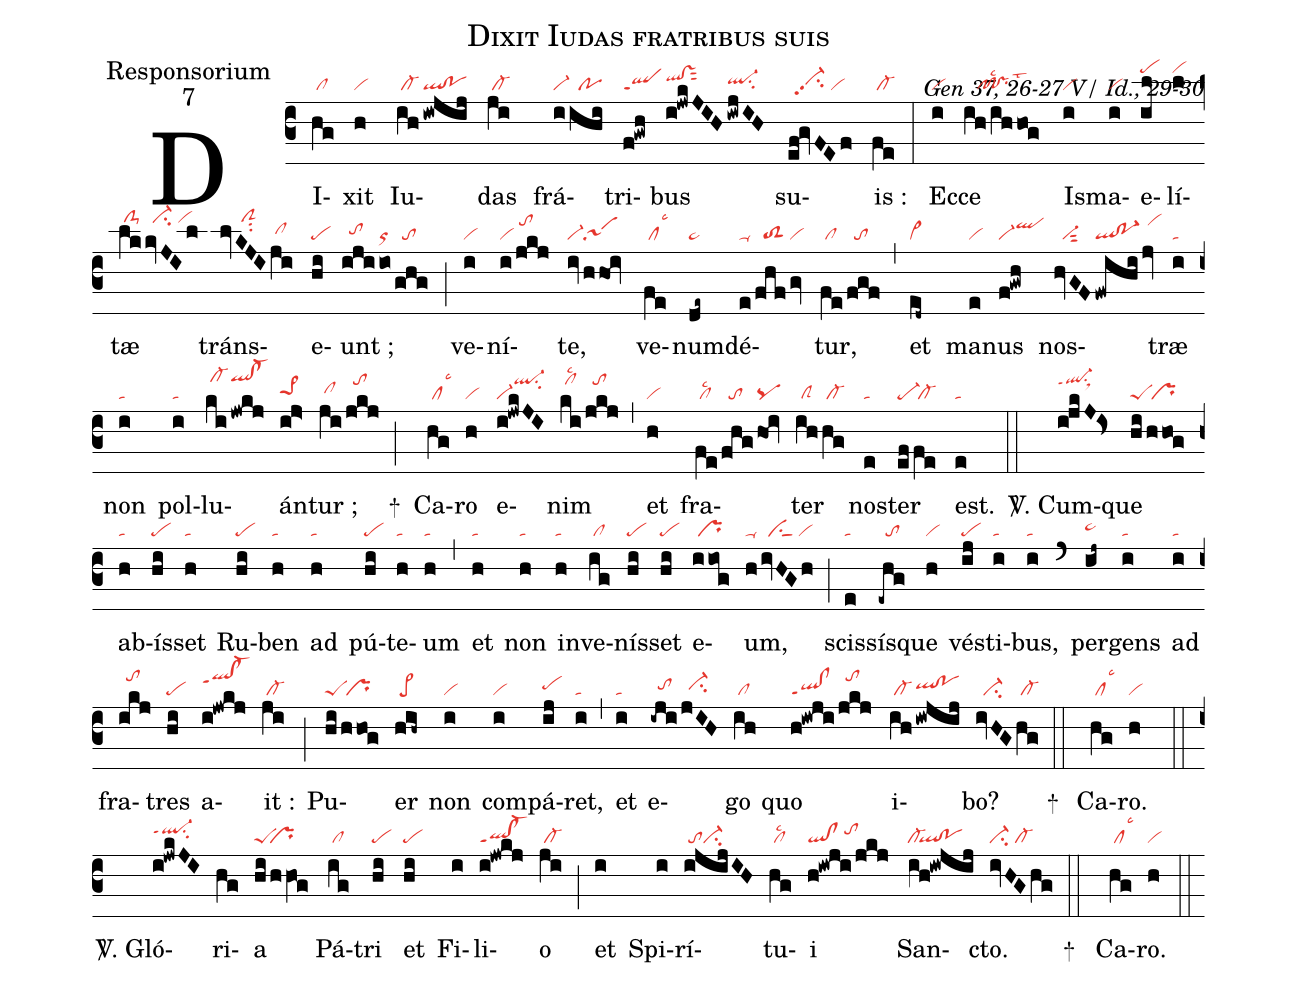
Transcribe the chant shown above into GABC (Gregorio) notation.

name:Dixit Iudas fratribus suis;
office-part:Responsorium;
mode:7;
commentary:Gen 37, 26-27 V/ Id., 29-30;
nabc-lines:1;
%%
(c3)DI(hg|/cl)xit(h|vi) Iu(ih|/cl-|!iwjij|ql!po)das(ji|/cl-) frá(iihi|vi-//po)tri(f!gwh|qlppt1)bus(i!jwkJIH|qlhi!vshisut2|/iwjIH|ql-hhsu2) su(ef!gvFEf|//vi-hhpp2su2/vi)is :(fe|/cl-) (:) Ec(i|vi)ce(ih/ihhog|///pf!prlsc2lst3) Is(i|vi)ma(i|vi)e(il|pehl)lí(l|vihl)tæ(lk|/clS-hl|kvJIl|//vi-hlsu2/vihl) tráns(lvKJI|/////clShlsu2|ji|/clhh)e(hi|pe)unt ;(iji|//tohh|io|or|/ghg|//to) (;) ve(i|vi)ní(i/jkj|vi/tohk)te,(iv|vi-|hhoi|sa1) ve(fe|/cllsc3)num(de~|pe~)dé(e|ta-|/fhf|//toS2|/gv|vi)tur,(fe|/cl|/fgf|//to) (,) et(ed~|cl~) ma(e|vi)nus(f!gwh|vi-qlhj) nos(hvGF|//vi-sut2|/fwihi/jv|ql!po-1/vihk)træ(i|ta) non(i|ta) pol(i|ta)lu(ki|/cl-hl|!jwkj|qlhl!cl-hl)án(ij>|pe>1hh)tur ;(ji|/clhh|/jkj|//tohk) (;)
+() Ca(hg|/cllsc3)ro(h|vi) e(i!jwkJI|vi-ql-hksu2)nim(ki|/clhklsc2|/jkj|//tohk) (,) et(h|vi) fra(fe|/cllsc2|/fhg|//to|/hoi|pq)ter(ih|/clS|hg|/cl-) nos(e|ta)ter(ef|pe-|fe|/cl-) est.(e|ta) (::)

<sp>V/</sp>. Cum(i!jkJ!Is>|ql-hkppt1su1sux1)que(hi|peS|/hhog|/pr) ab(h|ta)ís(hi|pe)set(h|ta) Ru(hi|pe)ben(h|ta) ad(h|ta) pú(hi|pe)te(h|ta)um(h|ta) (,) et(h|ta) non(h|ta) in(h|ta)ve(ig|/cl)nís(hi|pe)set(hi|pe) e(iiog|/pr)um,(h|ta-|/ivHGh|//ciS/vi) (;) scis(e|ta)sís(-ehg|//to)que(h|vi) vés(ij|pe)ti(i|ta)bus,(i|ta) (`) per(ij~|pe~hh)gens(i|ta) ad(i|ta) fra(ikj|//tohk)tres(hi|pe) a(i!jwkj|qlhj!cl-hjppt1)it :(ji|/cl-) (;) Pu(hi|peS|/hhog|/pr)er(hih~|/pe>) non(i|vi) com(i|vi)pá(ij|pehh)ret,(i|ta) (,) et(i|ta) e(-iji|//tohh|jIH|//ci-hh)go(ih|/cl) quo(h!iwji|ql!clppt1|/jkj|//tohk) i(ih|/cl-|!iwjij|qlhh!pohh)bo?(ivHG|//ci-|hg|/cl-) (::)
+() Ca(hg|/cllsc3)ro.(h|vi) (::)

<sp>V/</sp>. Gló(i!jwkJI|ql-hippt1su2)ri(hg)a(hi/hhVO!g|peS``pr)
Pá(ig|/cl)tri(hi|pe) et(hi|pe) Fi(i)li(i!jwkj|ql!cl-ppt1)o(ji|/cl-) (;)
et(i) Spi(i)rí(i!@jijIH|/toci-)tu(hg|/cllsc2)i(h!iwji/jkj|ql!cl/tohi)
San(ih!iw!@jij|cl-``ql!po)cto.(ivHGhg|ci-/cl-) (::)
+() Ca(hg|/cllsc3)ro.(h|vi) (::)
